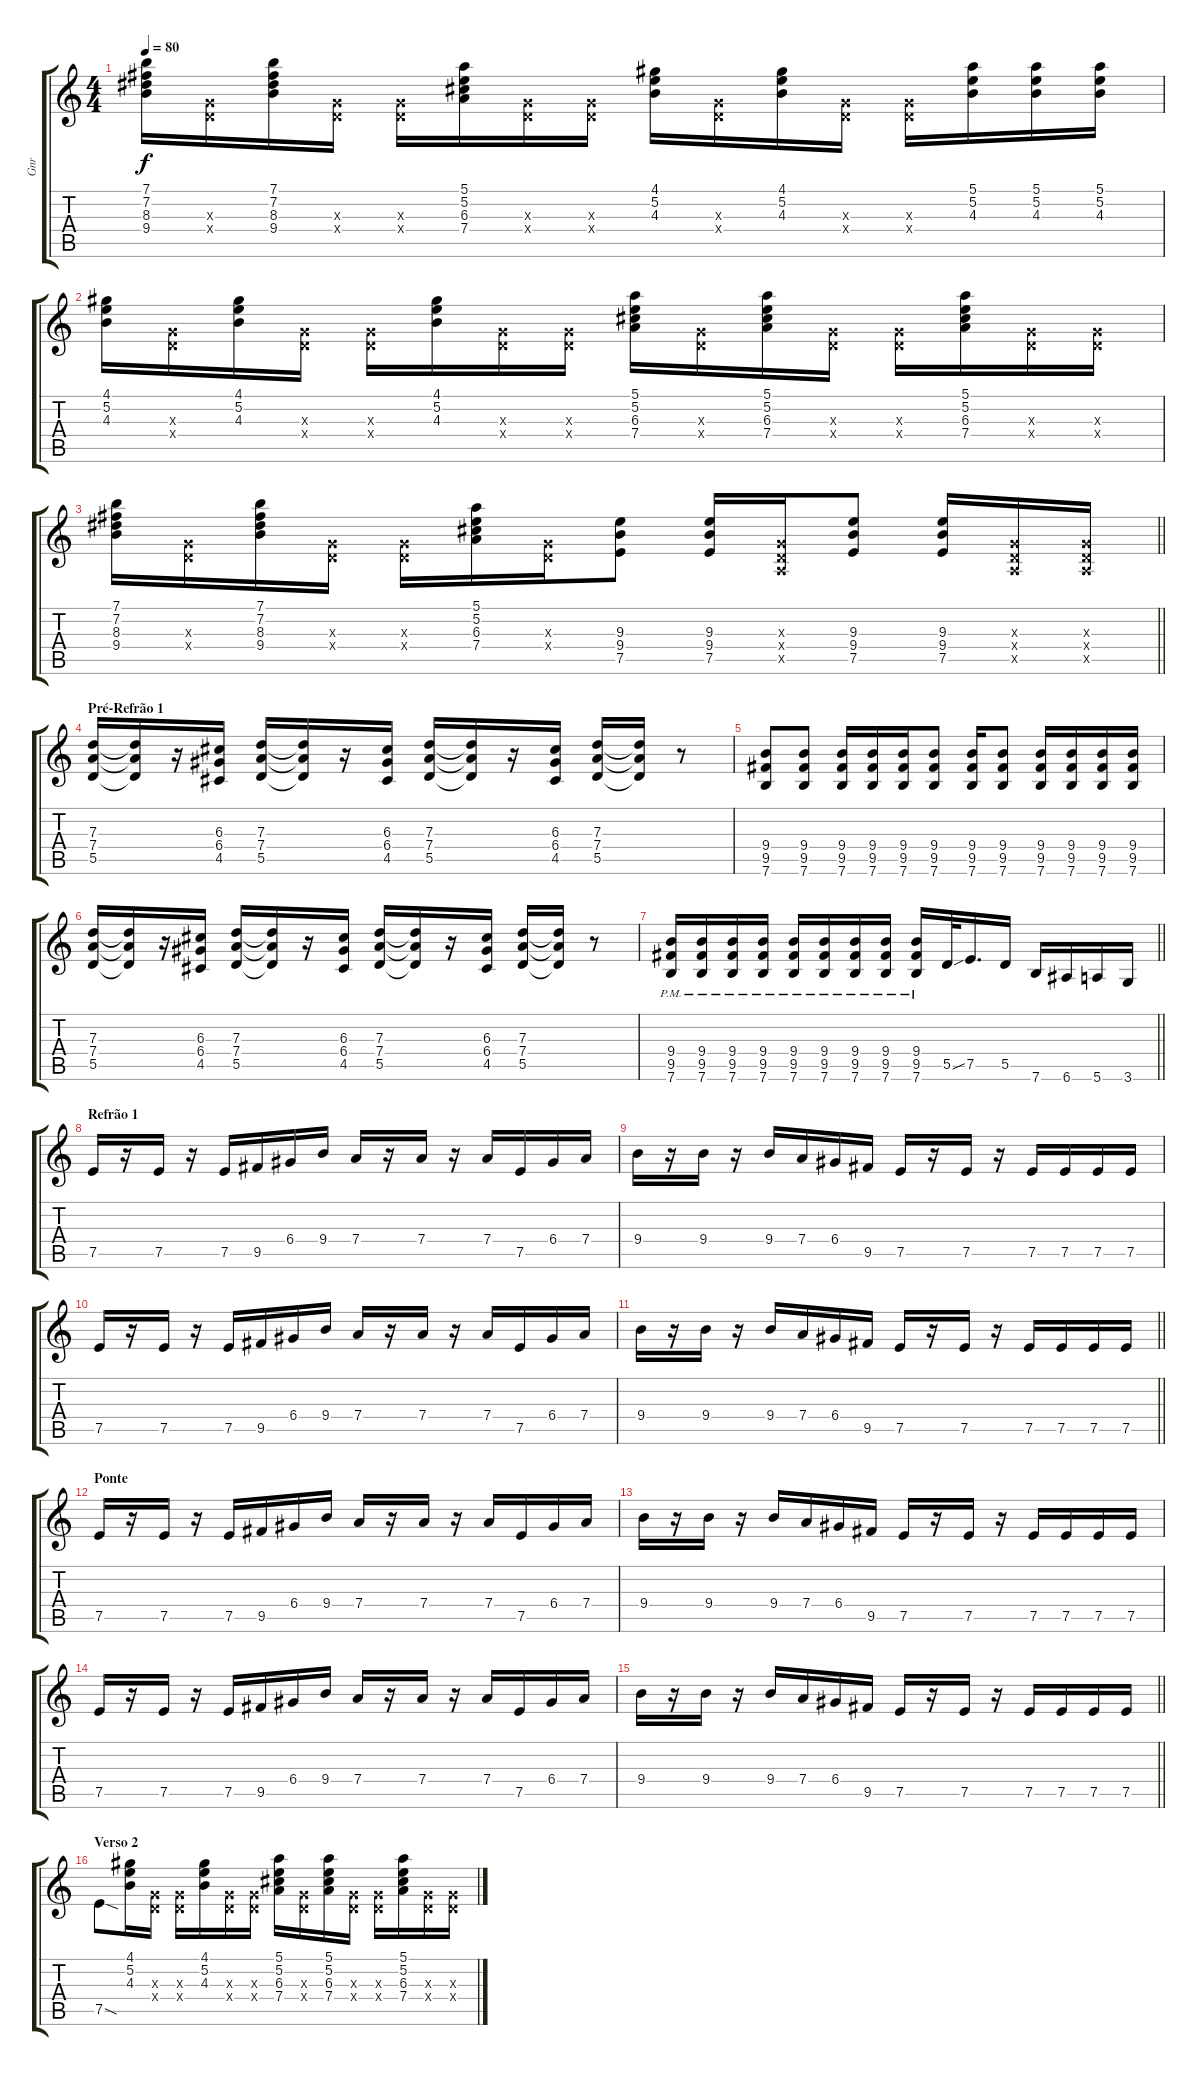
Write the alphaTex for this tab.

\track ("Gnr" "Gnr") {instrument overdrivenguitar}
\staff {score tabs}
\tuning (E4 B3 G3 D3 A2 E2) {hide}
\ts (4 4)
\tempo 80
\clef g2
\ks c
(7.1 7.2 8.3 9.4).16{dy f} (0.3{x} 0.4{x}).16 (7.1 7.2 8.3 9.4).16 (0.3{x} 0.4{x}).16 (0.3{x} 0.4{x}).16 (5.1 5.2 6.3 7.4).16 (0.3{x} 0.4{x}).16 (0.3{x} 0.4{x}).16 (4.1 5.2 4.3).16 (0.3{x} 0.4{x}).16 (4.1 5.2 4.3).16 (0.3{x} 0.4{x}).16 (0.3{x} 0.4{x}).16 (5.1 5.2 4.3).16 (5.1 5.2 4.3).16 (5.1 5.2 4.3).16 |
(4.1 5.2 4.3).16 (0.3{x} 0.4{x}).16 (4.1 5.2 4.3).16 (0.3{x} 0.4{x}).16 (0.3{x} 0.4{x}).16 (4.1 5.2 4.3).16 (0.3{x} 0.4{x}).16 (0.3{x} 0.4{x}).16 (5.1 5.2 6.3 7.4).16 (0.3{x} 0.4{x}).16 (5.1 5.2 6.3 7.4).16 (0.3{x} 0.4{x}).16 (0.3{x} 0.4{x}).16 (5.1 5.2 6.3 7.4).16 (0.3{x} 0.4{x}).16 (0.3{x} 0.4{x}).16 |
\barLineRight lightlight
(7.1 7.2 8.3 9.4).16 (0.3{x} 0.4{x}).16 (7.1 7.2 8.3 9.4).16 (0.3{x} 0.4{x}).16 (0.3{x} 0.4{x}).16 (5.1 5.2 6.3 7.4).16 (0.3{x} 0.4{x}).16 (9.3 9.4 7.5).8 (9.3 9.4 7.5).16 (0.3{x} 0.4{x} 0.5{x}).16 (9.3 9.4 7.5).8 (9.3 9.4 7.5).16 (0.3{x} 0.4{x} 0.5{x}).16 (0.3{x} 0.4{x} 0.5{x}).16 |
\section ("" "Pré-Refrão 1")
(7.3 7.4 5.5).16 (7.3{t} 7.4{t} 5.5{t}).16 r.16 (6.3 6.4 4.5).16 (7.3 7.4 5.5).16 (7.3{t} 7.4{t} 5.5{t}).16 r.16 (6.3 6.4 4.5).16 (7.3 7.4 5.5).16 (7.3{t} 7.4{t} 5.5{t}).16 r.16 (6.3 6.4 4.5).16 (7.3 7.4 5.5).16 (7.3{t} 7.4{t} 5.5{t}).16 r.8 |
(9.4 9.5 7.6).8 (9.4 9.5 7.6).8 (9.4 9.5 7.6).16 (9.4 9.5 7.6).16 (9.4 9.5 7.6).16 (9.4 9.5 7.6).8 (9.4 9.5 7.6).16 (9.4 9.5 7.6).8 (9.4 9.5 7.6).16 (9.4 9.5 7.6).16 (9.4 9.5 7.6).16 (9.4 9.5 7.6).16 |
(7.3 7.4 5.5).16 (7.3{t} 7.4{t} 5.5{t}).16 r.16 (6.3 6.4 4.5).16 (7.3 7.4 5.5).16 (7.3{t} 7.4{t} 5.5{t}).16 r.16 (6.3 6.4 4.5).16 (7.3 7.4 5.5).16 (7.3{t} 7.4{t} 5.5{t}).16 r.16 (6.3 6.4 4.5).16 (7.3 7.4 5.5).16 (7.3{t} 7.4{t} 5.5{t}).16 r.8 |
\barLineRight lightlight
(9.4{pm} 9.5{pm} 7.6{pm}).16 (9.4{pm} 9.5{pm} 7.6{pm}).16 (9.4{pm} 9.5{pm} 7.6{pm}).16 (9.4{pm} 9.5{pm} 7.6{pm}).16 (9.4{pm} 9.5{pm} 7.6{pm}).16 (9.4{pm} 9.5{pm} 7.6{pm}).16 (9.4{pm} 9.5{pm} 7.6{pm}).16 (9.4{pm} 9.5{pm} 7.6{pm}).16 (9.4{pm} 9.5{pm} 7.6{pm}).16 5.5{ss}.32 7.5.16{d} 5.5.16 7.6.16 6.6.16 5.6.16 3.6.16 |
\section ("" "Refrão 1")
7.5.16 r.16 7.5.16 r.16 7.5.16 9.5.16 6.4.16 9.4.16 7.4.16 r.16 7.4.16 r.16 7.4.16 7.5.16 6.4.16 7.4.16 |
9.4.16 r.16 9.4.16 r.16 9.4.16 7.4.16 6.4.16 9.5.16 7.5.16 r.16 7.5.16 r.16 7.5.16 7.5.16 7.5.16 7.5.16 |
7.5.16 r.16 7.5.16 r.16 7.5.16 9.5.16 6.4.16 9.4.16 7.4.16 r.16 7.4.16 r.16 7.4.16 7.5.16 6.4.16 7.4.16 |
\barLineRight lightlight
9.4.16 r.16 9.4.16 r.16 9.4.16 7.4.16 6.4.16 9.5.16 7.5.16 r.16 7.5.16 r.16 7.5.16 7.5.16 7.5.16 7.5.16 |
\section ("" "Ponte")
7.5.16{instrument distortionguitar} r.16 7.5.16 r.16 7.5.16 9.5.16 6.4.16 9.4.16 7.4.16 r.16 7.4.16 r.16 7.4.16 7.5.16 6.4.16 7.4.16 |
9.4.16 r.16 9.4.16 r.16 9.4.16 7.4.16 6.4.16 9.5.16 7.5.16 r.16 7.5.16 r.16 7.5.16 7.5.16 7.5.16 7.5.16 |
7.5.16 r.16 7.5.16 r.16 7.5.16 9.5.16 6.4.16 9.4.16 7.4.16 r.16 7.4.16 r.16 7.4.16 7.5.16 6.4.16 7.4.16 |
\barLineRight lightlight
9.4.16 r.16 9.4.16 r.16 9.4.16 7.4.16 6.4.16 9.5.16 7.5.16 r.16 7.5.16 r.16 7.5.16 7.5.16 7.5.16 7.5.16 |
\section ("" "Verso 2")
7.5{sod}.8 (4.1 5.2 4.3).16 (0.3{x} 0.4{x}).16 (0.3{x} 0.4{x}).16 (4.1 5.2 4.3).16 (0.3{x} 0.4{x}).16 (0.3{x} 0.4{x}).16 (5.1 5.2 6.3 7.4).16 (0.3{x} 0.4{x}).16 (5.1 5.2 6.3 7.4).16 (0.3{x} 0.4{x}).16 (0.3{x} 0.4{x}).16 (5.1 5.2 6.3 7.4).16 (0.3{x} 0.4{x}).16 (0.3{x} 0.4{x}).16
